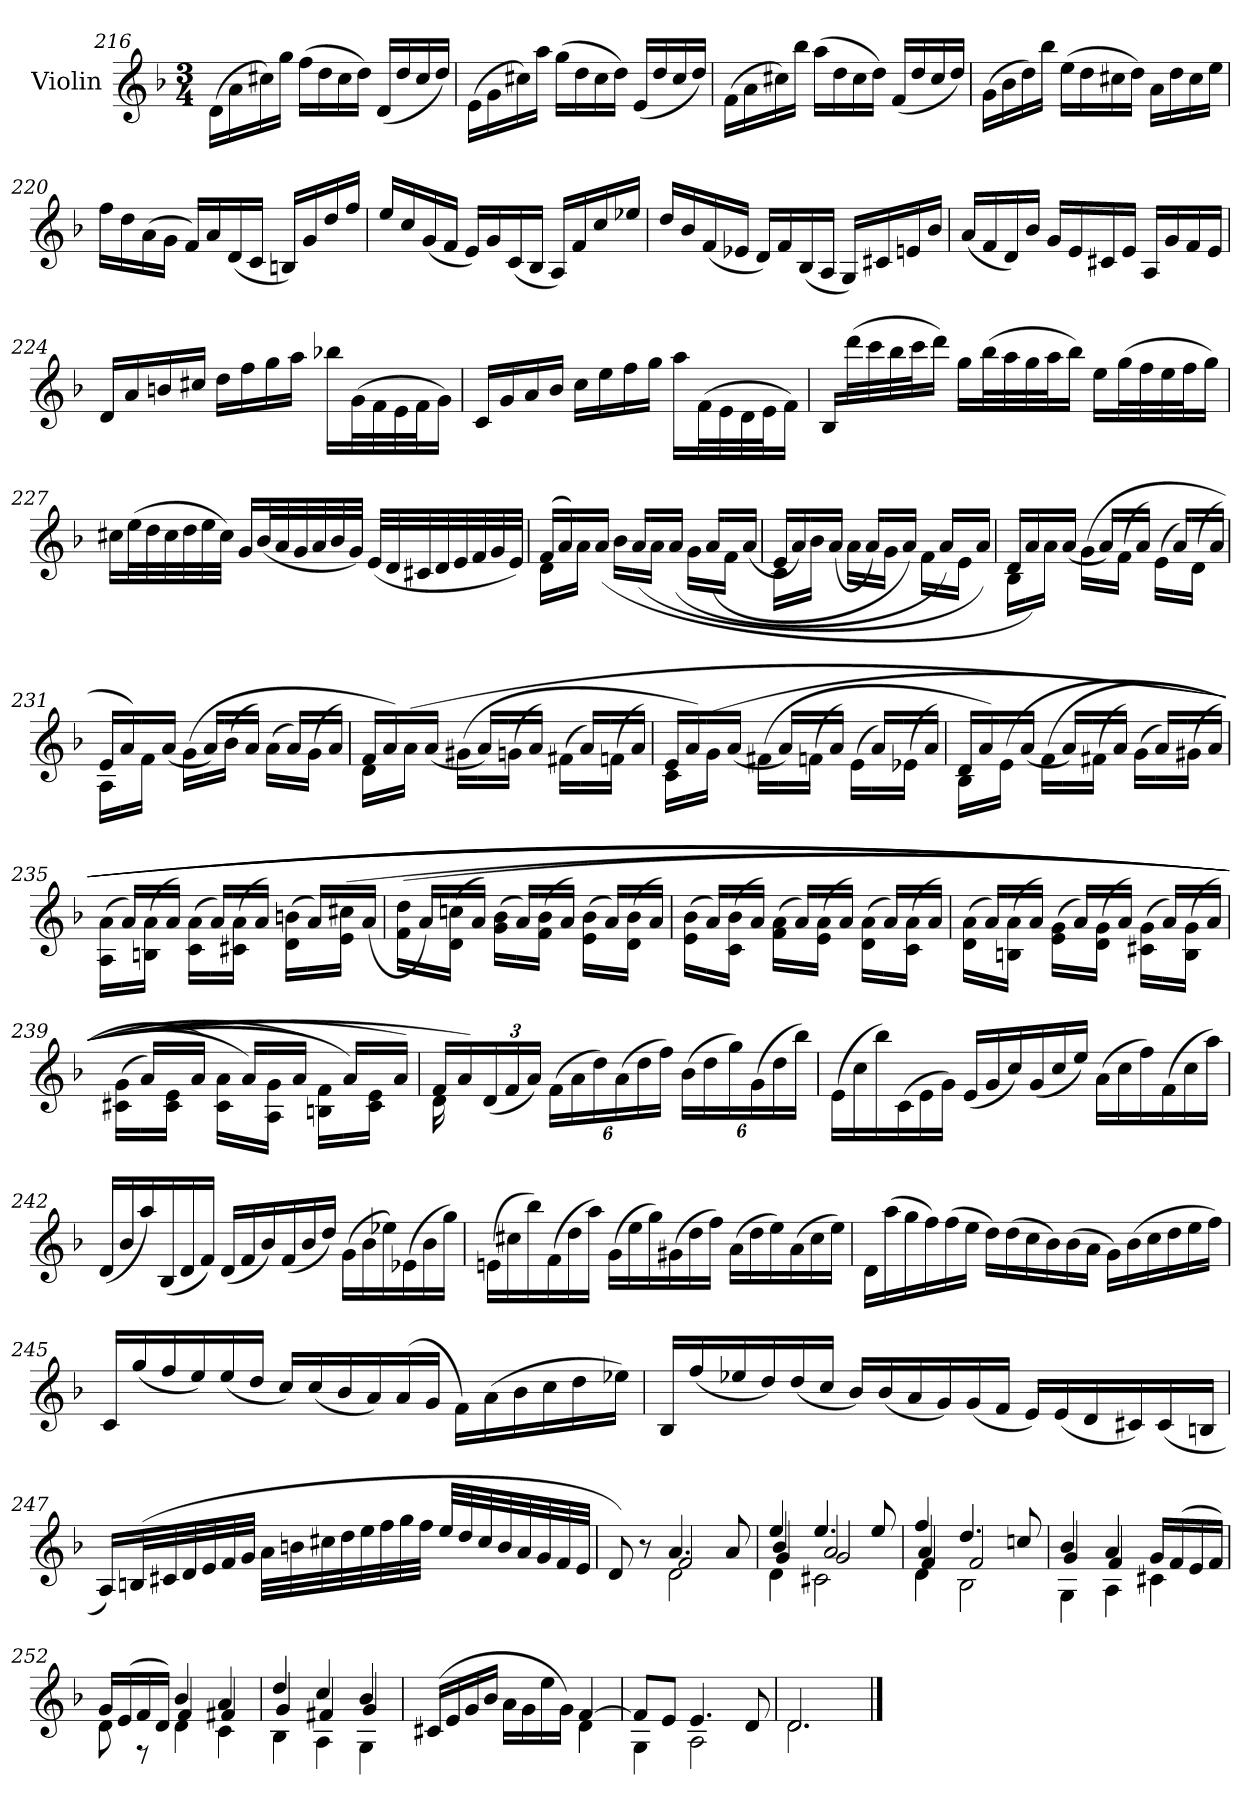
**kern
*part1
*staff1
*I"Violin
*I'Vln.
!!LO:PB:g=z
*clefG2
*k[b-]
*M3/4
=216
(>16d\LL
16a\
16cc#X\)
16gg\JJ
(>16ff\LL
16dd\
16cc#\
16dd\JJ)
(<16d/LL
16dd/
16cc#/
16dd/JJ)
=217
(>16e\LL
16g\
16cc#X\)
16aa\JJ
(>16gg\LL
16dd\
16cc#\
16dd\JJ)
(<16e/LL
16dd/
16cc#/
16dd/JJ)
=218
(>16f\LL
16a\
16cc#X\)
16bb-\JJ
(>16aa\LL
16dd\
16cc#\
16dd\JJ)
(<16f/LL
16dd/
16cc#/
16dd/JJ)
=219
(>16g\LL
16b-\
16dd\)
16bb-\JJ
(>16ee\LL
16dd\
16cc#X\
16dd\JJ)
16a\LL
16dd\
16cc#\
16ee\JJ
!!LO:LB:g=z
=220
16ff\LL
16dd\
(>16a\
16g\JJ
16f/LL)
16a/
(<16d/
16c/JJ
16Bn/LL)
16g/
16dd/
16ff/JJ
=221
16ee/LL
16cc/
(<16g/
16f/JJ
16e/LL)
16g/
(<16c/
16B-/JJ
16A/LL)
16f/
16cc/
16ee-X/JJ
=222
16dd/LL
16b-/
(<16f/
16e-X/JJ
16d/LL)
16f/
(<16B-/
16A/JJ
16G/LL)
16c#X/
16en/
16b-/JJ
=223
(<16a/LL
16f/
16d/)
16b-/JJ
16g/LL
16e/
16c#X/
16e/JJ
16A/LL
16g/
16f/
16e/JJ
!!LO:LB:g=z
=224
16d/LL
16a/
16bn/
16cc#X/JJ
16dd\LL
16ff\
16gg\
16aa\JJ
16bb-X\LL
(>32g\L
32f\
32e\
32f\J
16g\JJ)
=225
16c/LL
16g/
16a/
16b-/JJ
16cc\LL
16ee\
16ff\
16gg\JJ
16aa\LL
(>32f\L
32e\
32d\
32e\J
16f\JJ)
=226
16B-/LL
(>32ddd\L
32ccc\
32bb-\
32ccc\J
16ddd\JJ)
16gg\LL
(>32bb-\L
32aa\
32gg\
32aa\J
16bb-\JJ)
16ee\LL
(>32gg\L
32ff\
32ee\
32ff\J
16gg\JJ)
!!LO:LB:g=z
=227
16cc#X\LL
(>32ee\L
32dd\
32cc#\
32dd\
32ee\
32cc#\JJJ)
16g/LL
(<32b-/L
32a/
32g/
32a/
32b-/
32g/JJJ)
(<32e/LLL
32d/
32c#X/
32d/
32e/
32f/
32g/
32e/JJJ)
=228
*^
(>16f/LL	16d\LL
16a/)	16ryy
16ryy	(>16a\JJ
(16a/JJ	16ryy
16ryy	(>16b-\LL
(16a/LL	16ryy
16ryy	(<16a\JJ
(16a/JJ	16ryy
16ryy	(>16g\LL
(16a/LL	16ryy
16ryy	(<16f\JJ
(16a/JJ	16ryy
=229	=229
16e/LL	16c\LL
16a/)	16ryy
16ryy	(>16b-\JJ
(16a/JJ	16ryy
16ryy	(>16a\LL
16a/LL)	16ryy
16ryy	(<16g\JJ
16a/JJ)	16rddyy
16ryy	(>16f\LL
16a/LL)	16ryy
16ryy	(<16e\JJ
16a/JJ)	16ryy
!!LO:LB:g=z	!!
=230	=230
16d/LL	16B-\LL
16a/)	16ryy
16ryy	(>16a\JJ
(16a/JJ	16ryy
16ryy	(>16g\LL
16a/LL)	16ryy
16ryy	(<16f\JJ
16a/JJ)	16ryy
16ryy	(>16e\LL
16a/LL)	16ryy
16ryy	(<16d\JJ
16a/JJ)	16ryy
=231	=231
16e/LL	16A\LL
16a/)	16ryy
16ryy	(>16f\JJ
(16a/JJ	16ryy
16ryy	(>16g\LL
16a/LL)	16ryy
16ryy	(<16b-\JJ
16a/JJ)	16ryy
16ryy	(>16a\LL
16a/LL)	16ryy
16ryy	(<16g\JJ
16a/JJ)	16ryy
=232	=232
16f/LL	16d\LL
16a/)	16ryy
16ryy	(>16a\JJ
(16a/JJ	16ryy
16ryy	(>16g#X\LL
16a/LL)	16ryy
16ryy	(<16gn\JJ
16a/JJ)	16ryy
16ryy	(>16f#X\LL
16a/LL)	16ryy
16ryy	(<16fn\JJ
16a/JJ)	16ryy
=233	=233
16e/LL	16c\LL
16a/)	16ryy
16ryy	(>16g\JJ
(16a/JJ	16ryy
16ryy	(>16f#X\LL
16a/LL)	16ryy
16ryy	(<16fn\JJ
16a/JJ)	16ryy
16ryy	(>16e\LL
16a/LL)	16ryy
16ryy	(<16e-X\JJ
16a/JJ)	16ryy
!!LO:LB:g=z	!!
=234	=234
16d/LL	16B-\LL
16a/)	16ryy
16ryy	(<16e\JJ
(16a/JJ	16ryy
16ryy	(>16f\LL
16a/LL)	16ryy
16ryy	(<16f#X\JJ
16a/JJ)	16ryy
16ryy	(>16g\LL
16a/LL)	16ryy
16ryy	(<16g#X\JJ
16a/JJ)	16ryy
=235	=235
16ryy	(>16A\ 16a\LL
16a/LL)	16ryy
16ryy	(>16Bn\ 16a\JJ
16a/JJ)	16ryy
16ryy	(>16c\ 16a\LL
16a/LL)	16ryy
16ryy	(>16c#X\ 16a\JJ
16a/JJ)	16ryy
16ryy	(>16d\ 16bn\LL
16a/LL)	16ryy
16ryy	(>16e\ 16cc#X\JJ
(16a/JJ	16ryy
=236	=236
16ryy	(>16f\ 16dd\LL
16a/LL)	16ryy
16ryy	(>16d\ 16ccn\JJ
16a/JJ)	16ryy
16ryy	(>16g\ 16b-\LL
16a/LL)	16ryy
16ryy	(>16f\ 16b-\JJ
16a/JJ)	16ryy
16ryy	(>16e\ 16b-\LL
16a/LL)	16ryy
16ryy	(>16d\ 16b-\JJ
16a/JJ)	16ryy
=237	=237
16ryy	(>16e\ 16b-\LL
16a/LL)	16ryy
16ryy	(>16c\ 16b-\JJ
16a/JJ)	16ryy
16ryy	(>16f\ 16a\LL
16a/LL)	16ryy
16ryy	(>16e\ 16a\JJ
16a/JJ)	16ryy
16ryy	(>16d\ 16a\LL
16a/LL)	16ryy
16ryy	(>16c\ 16a\JJ
16a/JJ)	16ryy
!!LO:LB:g=z	!!
=238	=238
16ryy	(>16d\ 16a\LL
16a/LL)	16ryy
16ryy	(>16Bn\ 16a\JJ
16a/JJ)	16ryy
16ryy	(>16e\ 16g\LL
16a/LL)	16ryy
16ryy	(>16d\ 16g\JJ
16a/JJ)	16ryy
16ryy	(>16c#X\ 16g\LL
16a/LL)	16ryy
16ryy	(>16B\ 16g\JJ
16a/JJ)	16ryy
=239	=239
16ryy	(>16c#X\ 16g\LL
16a/LL)	16ryy
16ryy	16c#\ 16e\JJ
16a/JJ)	16ryy
16ryy	16c#\ 16a\LL
16a/LL)	16ryy
16ryy	16A\ 16g\JJ
16a/JJ)	16ryy
16ryy	16Bn\ 16f\LL
16a/LL)	16ryy
16ryy	16c#\ 16e\JJ
16a/JJ)	16ryy
=240	=240
16f/LL	16d\
16a/)	2ryy
*Xbrackettup	*
(<24d/	.
24f/	.
24a/JJ)	.
(>24f\LL	.
24a\	.
24dd\)	.
(>24a\	.
24dd\	.
24ff\JJ)	.
(>24b-\LL	.
24dd\	.
.	8.ryy
24gg\)	.
(>24g\	.
24dd\	.
24bb-\JJ)	.
*v	*v
!!LO:LB:g=z
=241
*Xtuplet
(>24e\LL
24cc\
24bb-\)
(>24c\
24e\
24g\JJ)
(<24e/LL
24g/
24cc/)
(<24g/
24cc/
24ee/JJ)
(>24a\LL
24cc\
24ff\)
(>24f\
24cc\
24aa\JJ)
=242
(<24d/LL
24b-/
24aa/)
(<24B-/
24d/
24f/JJ)
(<24d/LL
24f/
24b-/)
(<24f/
24b-/
24dd/JJ)
(>24g\LL
24b-\
24ee-X\)
(>24e-X\
24b-\
24gg\JJ)
=243
(>24en\LL
24cc#X\
24bb-\)
(>24f\
24dd\
24aa\JJ)
(>24g\LL
24ee\
24gg\)
(>24g#X\
24dd\
24ff\JJ)
(>24a\LL
24dd\
24ee\)
(>24a\
24cc#\
24ee\JJ)
!!LO:LB:g=z
=244
24d\LL
(>24aa\
24gg\
24ff\)
(>24ff\
24ee\JJ
24dd\LL)
(>24dd\
24cc\
24b-\)
(>24b-\
24a\JJ
24g\LL)
(>24b-\
24cc\
24dd\
24ee\
24ff\JJ)
=245
24c/LL
(<24gg/
24ff/
24ee/)
(<24ee/
24dd/JJ
24cc/LL)
(<24cc/
24b-/
24a/)
(<24a/
24g/JJ
24f\LL)
(>24a\
24b-\
24cc\
24dd\
24ee-X\JJ)
=246
24B-/LL
(<24ff/
24ee-X/
24dd/)
(<24dd/
24cc/JJ
24b-/LL)
(<24b-/
24a/
24g/)
(<24g/
24f/JJ
24e/LL)
(<24e/
24d/
24c#X/)
(<24c#/
24Bn/JJ
!!LO:LB:g=z
=247
16A/LL)
(<32Bn/L
32c#X/
32d/
32e/
32f/
32g/JJJ
32a\LLL
32bn\
32cc#X\
32dd\
32ee\
32ff\
32gg\
32ff\JJJ
32ee/LLL
32dd/
32cc#/
32b/
32a/
32g/
32f/
32e/JJJ
=248
*^
*	*^
8d/)	4ryy	4ryy
8r	.	.
4.a/	2d\	2f/
8a/	.	.
=249	=249	=249
*	*	*^
4ee/	4d\	4b-/	4g/
4.ee/	2c#X\	2a/	2g/
8ee/	.	.	.
=250	=250	=250	=250
4ff/	4d\	4a/	4f/
4.dd/	2B-\	2f/	2ryy
8ccn/	.	.	.
*	*	*v	*v
!!LO:LB:g=z
=251	=251	=251
4b-/	4G\	4g/
4a/	4A\	4f/
16g/LL	4c#X\	4ryy
(>16f/	.	.
16e/	.	.
16f/JJ)	.	.
=252	=252	=252
16g/LL	8d\	4ryy
(>16e/	.	.
16f/	8r	.
16d/JJ)	.	.
4b-/	4d\	4f/
4a/	4c\	4f#X/
=253	=253	=253
4dd/	4B-\	4g/
4cc/	4A\	4f#X/
4b-/	4G\	4g/
*	*v	*v
=254	=254
(>16c#X/LL	2ryy
16e/	.
16g/	.
16b-/JJ	.
16a\LL	.
16g\	.
16ee\	.
16g\JJ)	.
[4f/	4d\
=255	=255
8f/L]	4G\
8e/J	.
4.e/	2A\
8d/	.
=256	=256
2.d/	2.d\
*v	*v
==
*-
